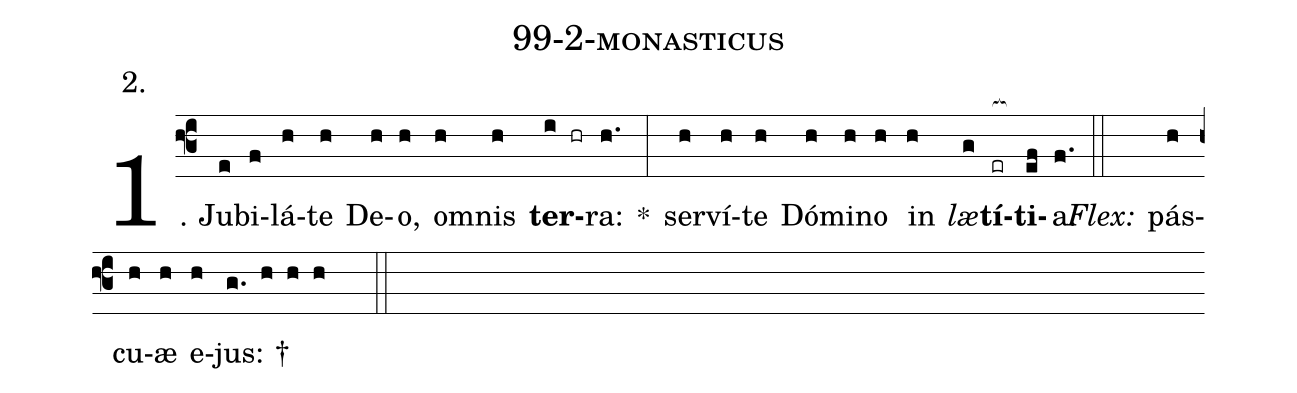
name: 99-2-monasticus;
annotation: 2.;
%%
(f3)1. Ju(e)bi(f)lá(h)te(h) De(h)o,(h) om(h)nis(h) <b>ter</b>(i hr)ra:(h.) *(:) ser(h)ví(h)te(h) Dó(h)mi(h)no(h) in(h) <i>læ</i>(g)<b>tí</b>(er[ocb:1{])<b>ti</b>(ef[ocb:0}])a.(f.) (::)
<i>Flex:</i>()  pás(h)cu(h)æ(h) e(h)jus: †(g. h h h  ::)
